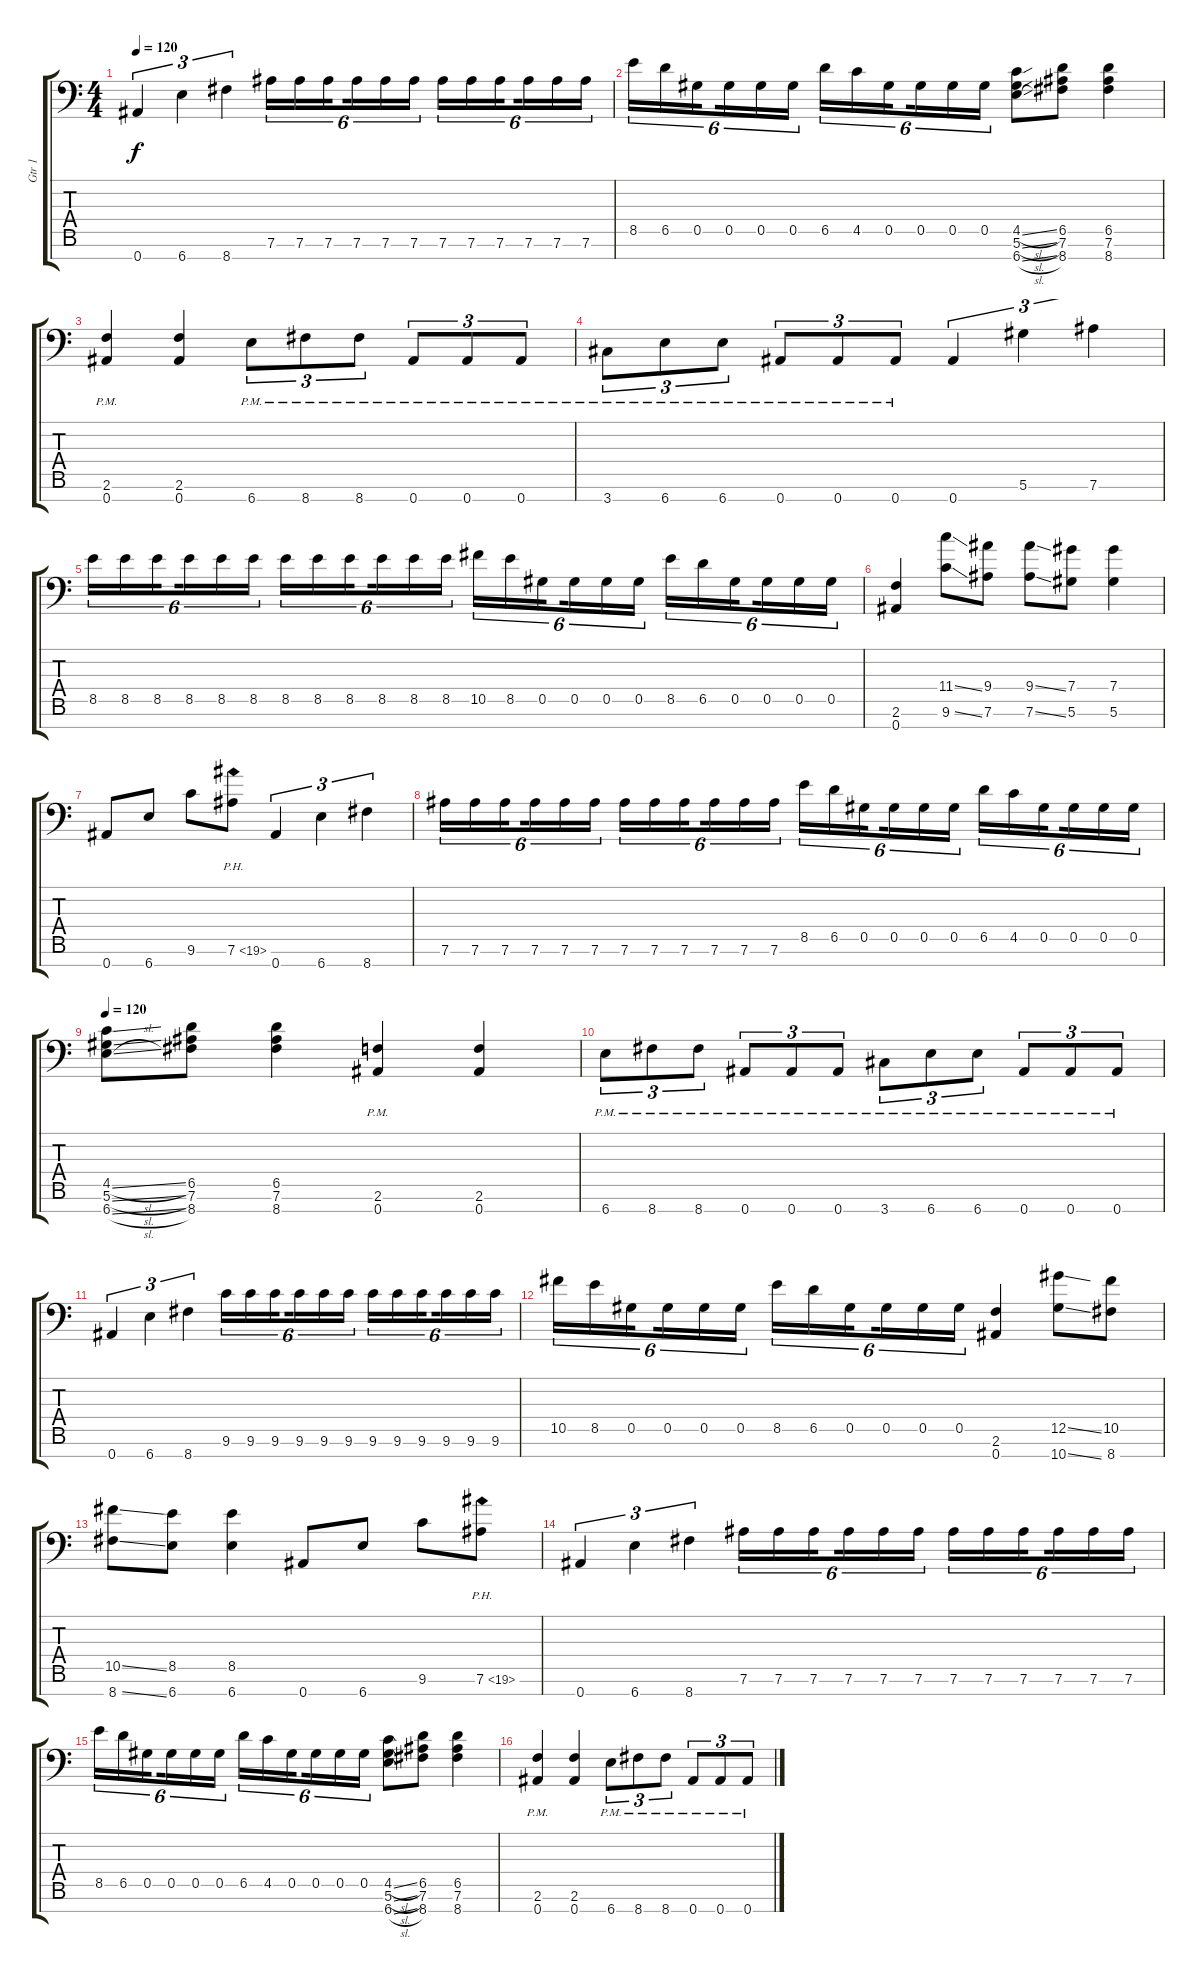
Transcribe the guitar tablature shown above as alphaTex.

\track ("Gtr 1" "Gtr 1") {instrument distortionguitar}
\staff {score tabs}
\tuning (Eb4 Bb3 Gb3 Db3 Ab2 Eb2 Bb1) {hide}
\ts (4 4)
\tempo 120
\clef f4
\ks c
0.7.4{tu (3 2) dy f} 6.7.4{tu (3 2)} 8.7.4{tu (3 2)} 7.6.16{tu (6 4)} 7.6.16{tu (6 4)} 7.6.16{tu (6 4) beam splitsecondary} 7.6.16{tu (6 4)} 7.6.16{tu (6 4)} 7.6.16{tu (6 4)} 7.6.16{tu (6 4)} 7.6.16{tu (6 4)} 7.6.16{tu (6 4) beam splitsecondary} 7.6.16{tu (6 4)} 7.6.16{tu (6 4)} 7.6.16{tu (6 4)} |
8.5.16{tu (6 4)} 6.5.16{tu (6 4)} 0.5.16{tu (6 4) beam splitsecondary} 0.5.16{tu (6 4)} 0.5.16{tu (6 4)} 0.5.16{tu (6 4)} 6.5.16{tu (6 4)} 4.5.16{tu (6 4)} 0.5.16{tu (6 4) beam splitsecondary} 0.5.16{tu (6 4)} 0.5.16{tu (6 4)} 0.5.16{tu (6 4)} (4.5{sl} 5.6{sl} 6.7{sl}).8 (6.5 7.6 8.7).8 (6.5 7.6 8.7).4 |
(2.6{pm} 0.7{pm}).4 (2.6 0.7).4 6.7{pm}.8{tu (3 2)} 8.7{pm}.8{tu (3 2)} 8.7{pm}.8{tu (3 2)} 0.7{pm}.8{tu (3 2)} 0.7{pm}.8{tu (3 2)} 0.7{pm}.8{tu (3 2)} |
3.7{pm}.8{tu (3 2)} 6.7{pm}.8{tu (3 2)} 6.7{pm}.8{tu (3 2)} 0.7{pm}.8{tu (3 2)} 0.7{pm}.8{tu (3 2)} 0.7{pm}.8{tu (3 2)} 0.7.4{tu (3 2)} 5.6.4{tu (3 2)} 7.6.4{tu (3 2)} |
8.5.16{tu (6 4)} 8.5.16{tu (6 4)} 8.5.16{tu (6 4) beam splitsecondary} 8.5.16{tu (6 4)} 8.5.16{tu (6 4)} 8.5.16{tu (6 4)} 8.5.16{tu (6 4)} 8.5.16{tu (6 4)} 8.5.16{tu (6 4) beam splitsecondary} 8.5.16{tu (6 4)} 8.5.16{tu (6 4)} 8.5.16{tu (6 4)} 10.5.16{tu (6 4)} 8.5.16{tu (6 4)} 0.5.16{tu (6 4) beam splitsecondary} 0.5.16{tu (6 4)} 0.5.16{tu (6 4)} 0.5.16{tu (6 4)} 8.5.16{tu (6 4)} 6.5.16{tu (6 4)} 0.5.16{tu (6 4) beam splitsecondary} 0.5.16{tu (6 4)} 0.5.16{tu (6 4)} 0.5.16{tu (6 4)} |
(2.6 0.7).4 (11.4{ss} 9.6{ss}).8 (9.4 7.6).8 (9.4{ss} 7.6{ss}).8 (7.4 5.6).8 (7.4 5.6).4 |
0.7.8 6.7.8 9.6.8 7.6{ph 12}.8 0.7.4{tu (3 2)} 6.7.4{tu (3 2)} 8.7.4{tu (3 2)} |
7.6.16{tu (6 4)} 7.6.16{tu (6 4)} 7.6.16{tu (6 4) beam splitsecondary} 7.6.16{tu (6 4)} 7.6.16{tu (6 4)} 7.6.16{tu (6 4)} 7.6.16{tu (6 4)} 7.6.16{tu (6 4)} 7.6.16{tu (6 4) beam splitsecondary} 7.6.16{tu (6 4)} 7.6.16{tu (6 4)} 7.6.16{tu (6 4)} 8.5.16{tu (6 4)} 6.5.16{tu (6 4)} 0.5.16{tu (6 4) beam splitsecondary} 0.5.16{tu (6 4)} 0.5.16{tu (6 4)} 0.5.16{tu (6 4)} 6.5.16{tu (6 4)} 4.5.16{tu (6 4)} 0.5.16{tu (6 4) beam splitsecondary} 0.5.16{tu (6 4)} 0.5.16{tu (6 4)} 0.5.16{tu (6 4)} |
\tempo 120
(4.5{sl} 5.6{sl} 6.7{sl}).8 (6.5 7.6 8.7).8 (6.5 7.6 8.7).4 (2.6{pm} 0.7{pm}).4 (2.6 0.7).4 |
6.7{pm}.8{tu (3 2)} 8.7{pm}.8{tu (3 2)} 8.7{pm}.8{tu (3 2)} 0.7{pm}.8{tu (3 2)} 0.7{pm}.8{tu (3 2)} 0.7{pm}.8{tu (3 2)} 3.7{pm}.8{tu (3 2)} 6.7{pm}.8{tu (3 2)} 6.7{pm}.8{tu (3 2)} 0.7{pm}.8{tu (3 2)} 0.7{pm}.8{tu (3 2)} 0.7{pm}.8{tu (3 2)} |
0.7.4{tu (3 2)} 6.7.4{tu (3 2)} 8.7.4{tu (3 2)} 9.6.16{tu (6 4)} 9.6.16{tu (6 4)} 9.6.16{tu (6 4) beam splitsecondary} 9.6.16{tu (6 4)} 9.6.16{tu (6 4)} 9.6.16{tu (6 4)} 9.6.16{tu (6 4)} 9.6.16{tu (6 4)} 9.6.16{tu (6 4) beam splitsecondary} 9.6.16{tu (6 4)} 9.6.16{tu (6 4)} 9.6.16{tu (6 4)} |
10.5.16{tu (6 4)} 8.5.16{tu (6 4)} 0.5.16{tu (6 4) beam splitsecondary} 0.5.16{tu (6 4)} 0.5.16{tu (6 4)} 0.5.16{tu (6 4)} 8.5.16{tu (6 4)} 6.5.16{tu (6 4)} 0.5.16{tu (6 4) beam splitsecondary} 0.5.16{tu (6 4)} 0.5.16{tu (6 4)} 0.5.16{tu (6 4)} (2.6 0.7).4 (12.5{ss} 10.7{ss}).8 (10.5 8.7).8 |
(10.5{ss} 8.7{ss}).8 (8.5 6.7).8 (8.5 6.7).4 0.7.8 6.7.8 9.6.8 7.6{ph 12}.8 |
0.7.4{tu (3 2)} 6.7.4{tu (3 2)} 8.7.4{tu (3 2)} 7.6.16{tu (6 4)} 7.6.16{tu (6 4)} 7.6.16{tu (6 4) beam splitsecondary} 7.6.16{tu (6 4)} 7.6.16{tu (6 4)} 7.6.16{tu (6 4)} 7.6.16{tu (6 4)} 7.6.16{tu (6 4)} 7.6.16{tu (6 4) beam splitsecondary} 7.6.16{tu (6 4)} 7.6.16{tu (6 4)} 7.6.16{tu (6 4)} |
8.5.16{tu (6 4)} 6.5.16{tu (6 4)} 0.5.16{tu (6 4) beam splitsecondary} 0.5.16{tu (6 4)} 0.5.16{tu (6 4)} 0.5.16{tu (6 4)} 6.5.16{tu (6 4)} 4.5.16{tu (6 4)} 0.5.16{tu (6 4) beam splitsecondary} 0.5.16{tu (6 4)} 0.5.16{tu (6 4)} 0.5.16{tu (6 4)} (4.5{sl} 5.6{sl} 6.7{sl}).8 (6.5 7.6 8.7).8 (6.5 7.6 8.7).4 |
(2.6{pm} 0.7{pm}).4 (2.6 0.7).4 6.7{pm}.8{tu (3 2)} 8.7{pm}.8{tu (3 2)} 8.7{pm}.8{tu (3 2)} 0.7{pm}.8{tu (3 2)} 0.7{pm}.8{tu (3 2)} 0.7{pm}.8{tu (3 2)}
